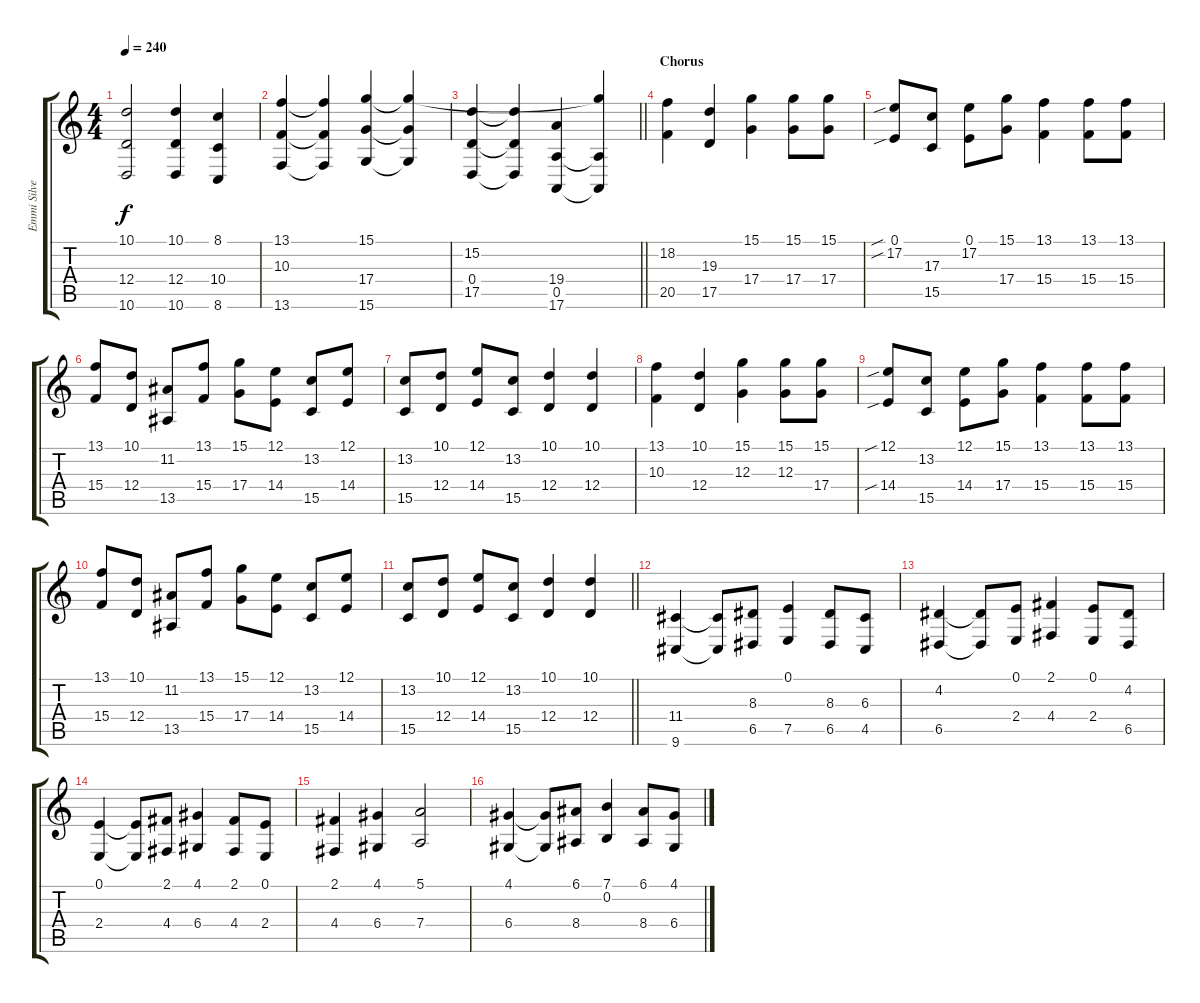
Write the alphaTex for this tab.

\track ("Emmi Silvennoinen" "Emmi Silve") {instrument tremolostrings}
\staff {score tabs}
\tuning (E4 B3 G3 D3 A2 E2) {hide}
\ts (4 4)
\tempo 240
\clef g2
\ks c
(10.1 12.4 10.6).2{dy f} (10.1 12.4 10.6).4 (8.1 10.4 8.6).4 |
(13.1 10.3 13.6).4 (13.1{t} 10.3{t} 13.6{t}).4 (15.1 17.4 15.6).4 (15.1{t} 17.4{t} 15.6{t}).4 |
\barLineRight lightlight
(15.2 0.4 17.5).4 (15.2{t} 0.4{t} 17.5{t}).4 (19.4 0.5 17.6).4 (15.1{t} 0.5{t} 17.6{t}).4 |
\section ("" "Chorus")
(18.2 20.5).4{instrument accordion} (19.3 17.5).4 (15.1 17.4).4 (15.1 17.4).8 (15.1 17.4).8 |
(0.1{sib} 17.2{sib}).8 (17.3 15.5).8 (0.1 17.2).8 (15.1 17.4).8 (13.1 15.4).4 (13.1 15.4).8 (13.1 15.4).8 |
(13.1 15.4).8 (10.1 12.4).8 (11.2 13.5).8 (13.1 15.4).8 (15.1 17.4).8 (12.1 14.4).8 (13.2 15.5).8 (12.1 14.4).8 |
(13.2 15.5).8 (10.1 12.4).8 (12.1 14.4).8 (13.2 15.5).8 (10.1 12.4).4 (10.1 12.4).4 |
(13.1 10.3).4{instrument accordion} (10.1 12.4).4 (15.1 12.3).4 (15.1 12.3).8 (15.1 17.4).8 |
(12.1{sib} 14.4{sib}).8 (13.2 15.5).8 (12.1 14.4).8 (15.1 17.4).8 (13.1 15.4).4 (13.1 15.4).8 (13.1 15.4).8 |
(13.1 15.4).8 (10.1 12.4).8 (11.2 13.5).8 (13.1 15.4).8 (15.1 17.4).8 (12.1 14.4).8 (13.2 15.5).8 (12.1 14.4).8 |
\barLineRight lightlight
(13.2 15.5).8 (10.1 12.4).8 (12.1 14.4).8 (13.2 15.5).8 (10.1 12.4).4 (10.1 12.4).4 |
(11.4 9.6).4 (11.4{t} 9.6{t}).8 (8.3 6.5).8 (0.1 7.5).4 (8.3 6.5).8 (6.3 4.5).8 |
(4.2 6.5).4 (4.2{t} 6.5{t}).8 (0.1 2.4).8 (2.1 4.4).4 (0.1 2.4).8 (4.2 6.5).8 |
(0.1 2.4).4 (0.1{t} 2.4{t}).8 (2.1 4.4).8 (4.1 6.4).4 (2.1 4.4).8 (0.1 2.4).8 |
(2.1 4.4).4 (4.1 6.4).4 (5.1 7.4).2 |
(4.1 6.4).4 (4.1{t} 6.4{t}).8 (6.1 8.4).8 (7.1 0.2).4 (6.1 8.4).8 (4.1 6.4).8
